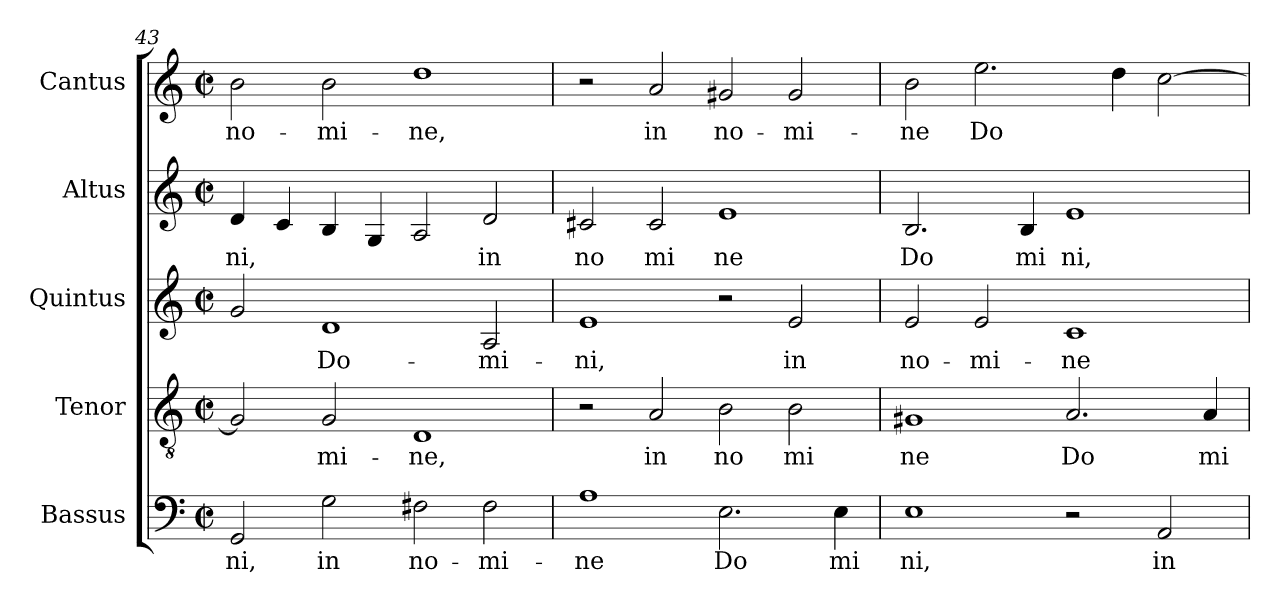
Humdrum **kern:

**kern	**text	**kern	**text	**kern	**text	**kern	**text	**kern	**text
*part5	*part5	*part4	*part4	*part3	*part3	*part2	*part2	*part1	*part1
*staff5	*staff5	*staff4	*staff4	*staff3	*staff3	*staff2	*staff2	*staff1	*staff1
*I"Bassus	*	*I"Tenor	*	*I"Quintus	*	*I"Altus	*	*I"Cantus	*
*clefF4	*	*clefGv2	*	*clefG2	*	*clefG2	*	*clefG2	*
*k[]	*	*k[]	*	*k[]	*	*k[]	*	*k[]	*
*C:	*	*C:	*	*C:	*	*C:	*	*C:	*
*M2/2	*	*M2/2	*	*M2/2	*	*M2/2	*	*M2/2	*
*met(c|)	*	*met(c|)	*	*met(c|)	*	*met(c|)	*	*met(c|)	*
=43	=43	=43	=43	=43	=43	=43	=43	=43	=43
!	!LO:LY:b:cj	!	!LO:LY:b:cj	!	!LO:LY:b:cj	!	!LO:LY:b:cj	!	!LO:LY:b:cj
2GG/	-ni,	2G/]	--	2g/	.	4d/	ni,	2b\	no-
!	!	!	!	!	!	!	!LO:LY:b:cj	!	!
.	.	.	.	.	.	4c/	.	.	.
!	!LO:LY:b:cj	!	!LO:LY:b:cj	!	!LO:LY:b:cj	!	!LO:LY:b:cj	!	!LO:LY:b:cj
2G\	in	2G/	-mi-	1d	Do-	4B/	.	2b\	-mi-
!	!	!	!	!	!	!	!LO:LY:b:cj	!	!
.	.	.	.	.	.	4G/	.	.	.
!	!LO:LY:b:cj	!	!LO:LY:b:cj	!	!	!	!LO:LY:b:cj	!	!LO:LY:b:cj
2F#X\	no-	1D	-ne,	.	.	2A/	.	1dd	-ne,
!	!LO:LY:b:cj	!	!	!	!LO:LY:b:cj	!	!LO:LY:b:cj	!	!
2F#\	-mi-	.	.	2A/	-mi-	2d/	in	.	.
!!LO:LB:g=z
=44	=44	=44	=44	=44	=44	=44	=44	=44	=44
!	!LO:LY:b:cj	!	!	!	!LO:LY:b:cj	!	!LO:LY:b:cj	!	!
1A	-ne	2r	.	1e	-ni,	2c#X/	no	2r	.
!	!	!	!LO:LY:b:cj	!	!	!	!LO:LY:b:cj	!	!LO:LY:b:cj
.	.	2A/	in	.	.	2c#/	mi	2a/	in
!	!LO:LY:b:cj	!	!LO:LY:b:cj	!	!	!	!LO:LY:b:cj	!	!LO:LY:b:cj
2.E\	Do	2B\	no	2r	.	1e	ne	2g#X/	no-
!	!	!	!LO:LY:b:cj	!	!LO:LY:b:cj	!	!	!	!LO:LY:b:cj
.	.	2B\	mi	2e/	in	.	.	2g#/	-mi-
!	!LO:LY:b:cj	!	!	!	!	!	!	!	!
4E\	mi	.	.	.	.	.	.	.	.
=45	=45	=45	=45	=45	=45	=45	=45	=45	=45
!	!LO:LY:b:cj	!	!LO:LY:b:cj	!	!LO:LY:b:cj	!	!LO:LY:b:cj	!	!LO:LY:b:cj
1E	ni,	1G#X	ne	2e/	no-	2.B/	Do	2b\	-ne
!	!	!	!	!	!LO:LY:b:cj	!	!	!	!LO:LY:b:cj
.	.	.	.	2e/	-mi-	.	.	2.ee\	Do-
!	!	!	!	!	!	!	!LO:LY:b:cj	!	!
.	.	.	.	.	.	4B/	mi	.	.
!	!	!	!LO:LY:b:cj	!	!LO:LY:b:cj	!	!LO:LY:b:cj	!	!
2r	.	2.A/	Do	1c	-ne	1e	ni,	.	.
!	!	!	!	!	!	!	!	!	!LO:LY:b:cj
.	.	.	.	.	.	.	.	4dd\	--
!	!LO:LY:b:cj	!	!	!	!	!	!	!	!LO:LY:b:cj
2AA/	in	.	.	.	.	.	.	[>2cc\	--
!	!	!	!LO:LY:b:cj	!	!	!	!	!	!
.	.	4A/	mi	.	.	.	.	.	.
=	=	=	=	=	=	=	=	=	=
*-	*-	*-	*-	*-	*-	*-	*-	*-	*-
